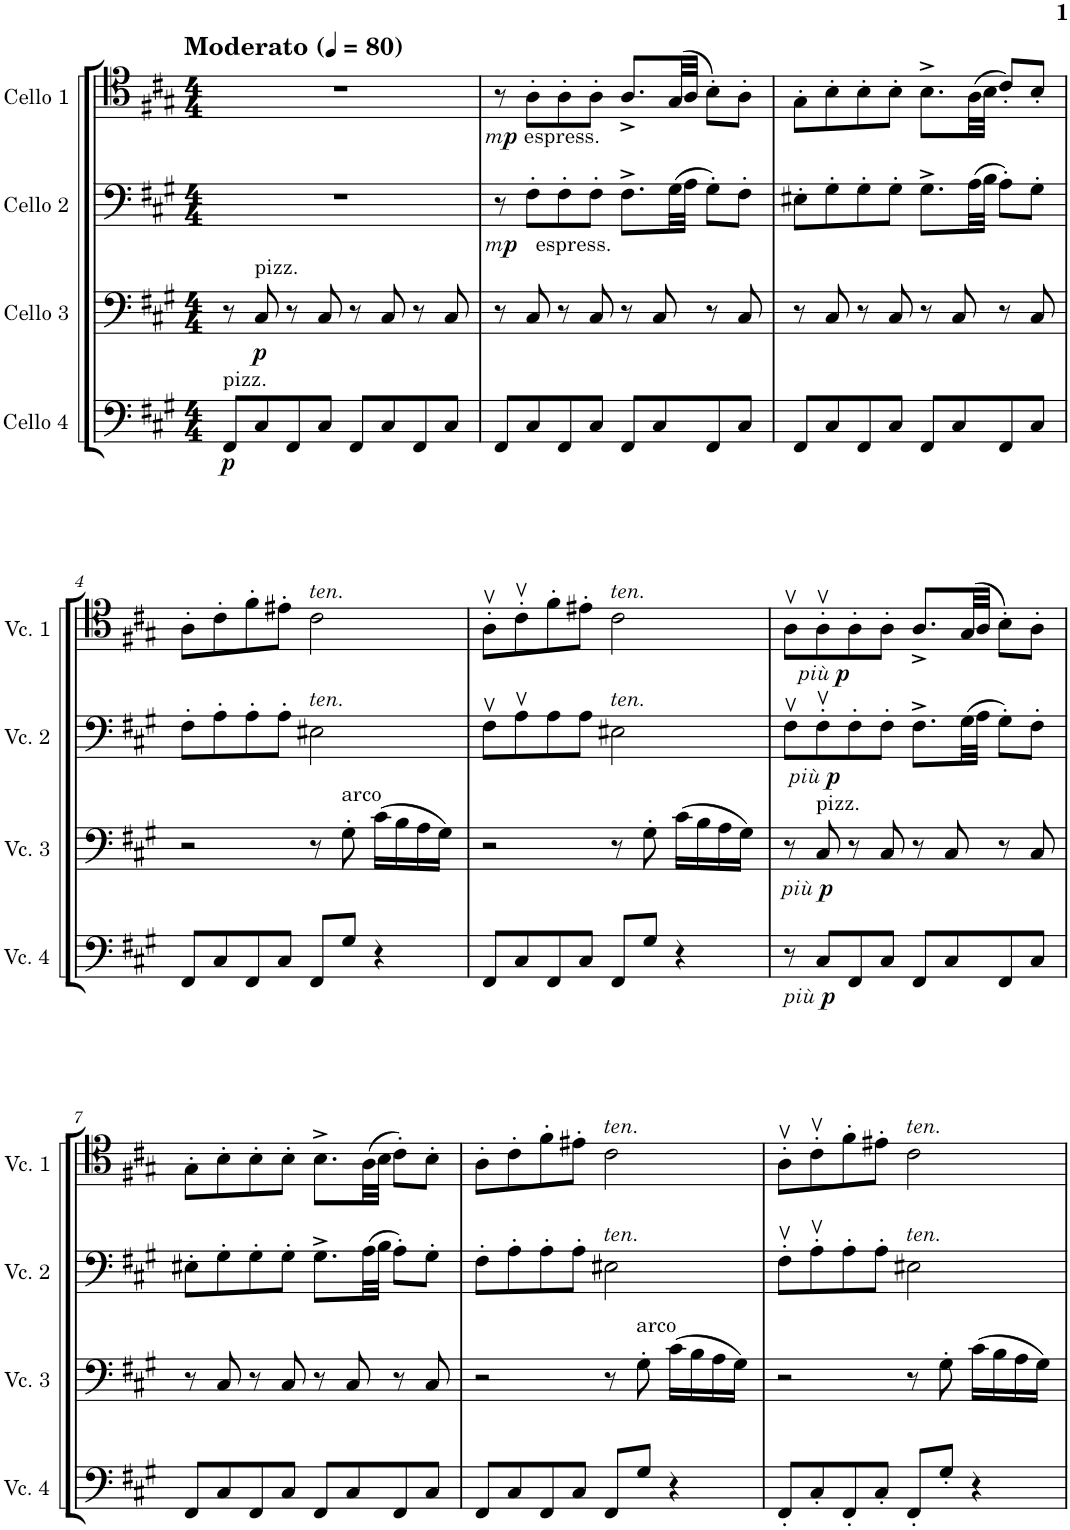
**kern	**dynam	**kern	**dynam	**kern	**dynam	**kern	**dynam
*part4	*part4	*part3	*part3	*part2	*part2	*part1	*part1
*staff4	*staff4	*staff3	*staff3	*staff2	*staff2	*staff1	*staff1
*I"Cello 4	*	*I"Cello 3	*	*I"Cello 2	*	*I"Cello 1	*
*clefF4	*	*clefF4	*	*clefF4	*	*clefC4	*
*k[f#c#g#]	*	*k[f#c#g#]	*	*k[f#c#g#]	*	*k[f#c#g#]	*
*M4/4	*	*M4/4	*	*M4/4	*	*M4/4	*
*MM80	*	*MM80	*	*MM80	*	*MM80	*
=1	=1	=1	=1	=1	=1	=1	=1
!	!	!	!	!	!	!LO:TX:a:B:t=Moderato	!
!LO:TX:a:t=pizz.	!	!	!	!	!	!	!
!	!LO:DY:b	!	!	!	!	!	!
8FF#/L	p	8r	.	1r	.	1r	.
!	!	!LO:TX:a:t=pizz.	!	!	!	!	!
!	!	!	!LO:DY:b	!	!	!	!
8C#/	.	8C#/	p	.	.	.	.
8FF#/	.	8r	.	.	.	.	.
8C#/J	.	8C#/	.	.	.	.	.
8FF#/L	.	8r	.	.	.	.	.
8C#/	.	8C#/	.	.	.	.	.
8FF#/	.	8r	.	.	.	.	.
8C#/J	.	8C#/	.	.	.	.	.
=2	=2	=2	=2	=2	=2	=2	=2
!	!	!	!	!	!	!LO:TX:b:t=espress.	!
!	!	!	!	!	!LO:DY:b	!	!
!	!	!	!	!	!LO:DY:n=1:b	!	!LO:DY:b
!	!	!	!	!	!	!	!LO:DY:n=1:b
8FF#/L	.	8r	.	8r	other-dynamics p	8r	other-dynamics p
8C#/	.	8C#/	.	8F#'\L	.	8A'\L	.
!	!	!	!	!LO:TX:b:t=espress.	!	!	!
8FF#/	.	8r	.	8F#'\	.	8A'\	.
8C#/J	.	8C#/	.	8F#'\J	.	8A'\J	.
8FF#/L	.	8r	.	8.F#^\L	.	8.A^/L	.
8C#/	.	8C#/	.	.	.	.	.
.	.	.	.	(32G#\LL	.	(32G#/LL	.
.	.	.	.	32A\JJJ	.	32A/JJJ	.
8FF#/	.	8r	.	8G#'\L)	.	8B'\L)	.
8C#/J	.	8C#/	.	8F#'\J	.	8A'\J	.
=3	=3	=3	=3	=3	=3	=3	=3
8FF#/L	.	8r	.	8E#X'\L	.	8G#'\L	.
8C#/	.	8C#/	.	8G#'\	.	8B'\	.
8FF#/	.	8r	.	8G#'\	.	8B'\	.
8C#/J	.	8C#/	.	8G#'\J	.	8B'\J	.
8FF#/L	.	8r	.	8.G#^\L	.	8.B^\L	.
8C#/	.	8C#/	.	.	.	.	.
.	.	.	.	(32A\LL	.	(32A\LL	.
.	.	.	.	32B\JJJ	.	32B\JJJ	.
8FF#/	.	8r	.	8A'\L)	.	8c#'/L)	.
8C#/J	.	8C#/	.	8G#'\J	.	8B'/J	.
!!LO:LB:g=z
=4	=4	=4	=4	=4	=4	=4	=4
8FF#/L	.	2r	.	8F#'\L	.	8A'\L	.
8C#/	.	.	.	8A'\	.	8c#'\	.
8FF#/	.	.	.	8A'\	.	8f#'\	.
8C#/J	.	.	.	8A'\J	.	8e#X'\J	.
!	!	!	!	!	!	!LO:TX:a:i:t=ten.	!
!	!	!	!	!LO:TX:a:i:t=ten.	!	!	!
8FF#/L	.	8r	.	2E#X\	.	2c#\	.
!	!	!LO:TX:a:t=arco	!	!	!	!	!
8G#/J	.	8G#'\	.	.	.	.	.
4r	.	(16c#\LL	.	.	.	.	.
.	.	16B\	.	.	.	.	.
.	.	16A\	.	.	.	.	.
.	.	16G#\JJ)	.	.	.	.	.
=5	=5	=5	=5	=5	=5	=5	=5
8FF#/L	.	2r	.	8F#v\L	.	8Av'\L	.
8C#/	.	.	.	8Av\	.	8c#v'\	.
8FF#/	.	.	.	8A\	.	8f#'\	.
8C#/J	.	.	.	8A\J	.	8e#X'\J	.
!	!	!	!	!	!	!LO:TX:a:i:t=ten.	!
!	!	!	!	!LO:TX:a:i:t=ten.	!	!	!
8FF#/L	.	8r	.	2E#X\	.	2c#\	.
8G#/J	.	8G#'\	.	.	.	.	.
4r	.	(16c#\LL	.	.	.	.	.
.	.	16B\	.	.	.	.	.
.	.	16A\	.	.	.	.	.
.	.	16G#\JJ)	.	.	.	.	.
=6	=6	=6	=6	=6	=6	=6	=6
!	!	!	!	!	!LO:DY:b	!	!
!	!	!	!	!	!LO:DY:n=1:b	!	!
8r	.	8r	.	8F#v\L	other-dynamics p	8Av\L	.
!	!	!LO:TX:a:t=pizz.	!	!	!	!	!
!	!LO:DY:b	!	!	!	!	!	!
!	!LO:DY:n=1:b	!	!LO:DY:b	!	!	!	!
!	!	!	!LO:DY:n=1:b	!	!	!	!LO:DY:b
!	!	!	!	!	!	!	!LO:DY:n=1:b
8C#/L	other-dynamics p	8C#/	other-dynamics p	8F#v'\	.	8Av'\	other-dynamics p
8FF#/	.	8r	.	8F#'\	.	8A'\	.
8C#/J	.	8C#/	.	8F#'\J	.	8A'\J	.
8FF#/L	.	8r	.	8.F#^\L	.	8.A^/L	.
8C#/	.	8C#/	.	.	.	.	.
.	.	.	.	(32G#\LL	.	(32G#/LL	.
.	.	.	.	32A\JJJ	.	32A/JJJ	.
8FF#/	.	8r	.	8G#'\L)	.	8B'\L)	.
8C#/J	.	8C#/	.	8F#'\J	.	8A'\J	.
!!LO:LB:g=z
=7	=7	=7	=7	=7	=7	=7	=7
8FF#/L	.	8r	.	8E#X'\L	.	8G#'\L	.
8C#/	.	8C#/	.	8G#'\	.	8B'\	.
8FF#/	.	8r	.	8G#'\	.	8B'\	.
8C#/J	.	8C#/	.	8G#'\J	.	8B'\J	.
8FF#/L	.	8r	.	8.G#^\L	.	8.B^\L	.
8C#/	.	8C#/	.	.	.	.	.
.	.	.	.	(32A\LL	.	(32A\LL	.
.	.	.	.	32B\JJJ	.	32B\JJJ	.
8FF#/	.	8r	.	8A'\L)	.	8c#'\L)	.
8C#/J	.	8C#/	.	8G#'\J	.	8B'\J	.
=8	=8	=8	=8	=8	=8	=8	=8
8FF#/L	.	2r	.	8F#'\L	.	8A'\L	.
8C#/	.	.	.	8A'\	.	8c#'\	.
8FF#/	.	.	.	8A'\	.	8f#'\	.
8C#/J	.	.	.	8A'\J	.	8e#X'\J	.
!	!	!	!	!	!	!LO:TX:a:i:t=ten.	!
!	!	!	!	!LO:TX:a:i:t=ten.	!	!	!
8FF#/L	.	8r	.	2E#X\	.	2c#\	.
!	!	!LO:TX:a:t=arco	!	!	!	!	!
8G#/J	.	8G#'\	.	.	.	.	.
4r	.	(16c#\LL	.	.	.	.	.
.	.	16B\	.	.	.	.	.
.	.	16A\	.	.	.	.	.
.	.	16G#\JJ)	.	.	.	.	.
=9	=9	=9	=9	=9	=9	=9	=9
8FF#'/L	.	2r	.	8F#v'\L	.	8Av'\L	.
8C#'/	.	.	.	8Av'\	.	8c#v'\	.
8FF#'/	.	.	.	8A'\	.	8f#'\	.
8C#'/J	.	.	.	8A'\J	.	8e#X'\J	.
!	!	!	!	!	!	!LO:TX:a:i:t=ten.	!
!	!	!	!	!LO:TX:a:i:t=ten.	!	!	!
8FF#'/L	.	8r	.	2E#X\	.	2c#\	.
8G#'/J	.	8G#'\	.	.	.	.	.
4r	.	(16c#\LL	.	.	.	.	.
.	.	16B\	.	.	.	.	.
.	.	16A\	.	.	.	.	.
.	.	16G#\JJ)	.	.	.	.	.
=	=	=	=	=	=	=	=
*-	*-	*-	*-	*-	*-	*-	*-
